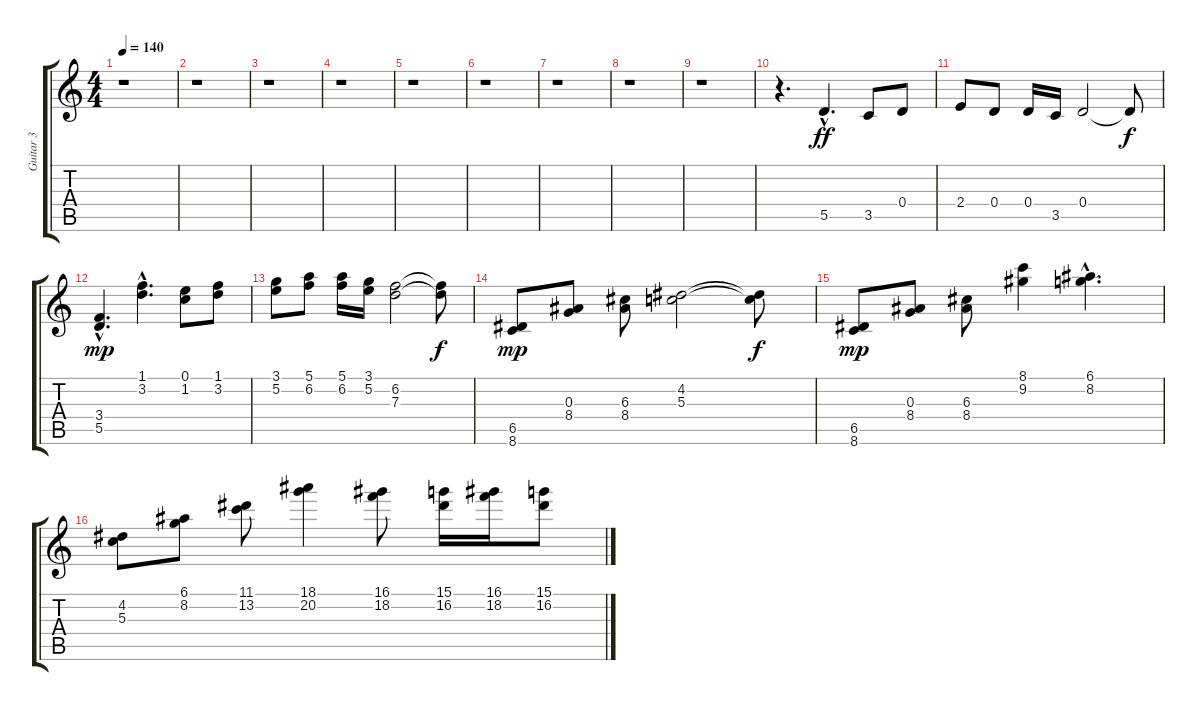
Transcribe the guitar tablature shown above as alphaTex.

\track ("Guitar 3" "Guitar 3") {instrument distortionguitar}
\staff {score tabs}
\tuning (E4 B3 G3 D3 A2 E2) {hide}
\ts (4 4)
\tempo 140
\clef g2
\ks c
r.1{dy ff} |
r.1 |
r.1 |
r.1 |
r.1 |
r.1 |
r.1 |
r.1 |
r.1 |
r.4{d} 5.5{hac}.4{d} 3.5.8 0.4.8 |
2.4.8 0.4.8 0.4.16 3.5.16 0.4.2 0.4{t}.8{dy f} |
(3.4{hac} 5.5{hac}).4{d dy mp} (1.1{hac} 3.2{hac}).4{d} (0.1 1.2).8 (1.1 3.2).8 |
(3.1 5.2).8 (5.1 6.2).8 (5.1 6.2).16 (3.1 5.2).16 (6.2 7.3).2 (6.2{t} 7.3{t}).8{dy f} |
(6.5 8.6).8{dy mp} (0.3 8.4).8 (6.3 8.4).8 (4.2 5.3).2 (4.2{t} 5.3{t}).8{dy f} |
(6.5 8.6).8{dy mp} (0.3 8.4).8 (6.3 8.4).8 (8.1 9.2).4 (6.1{hac} 8.2{hac}).4{d} |
(4.2 5.3).8 (6.1 8.2).8 (11.1 13.2).8 (18.1 20.2).4 (16.1 18.2).8 (15.1 16.2).16 (16.1 18.2).16 (15.1 16.2).8
